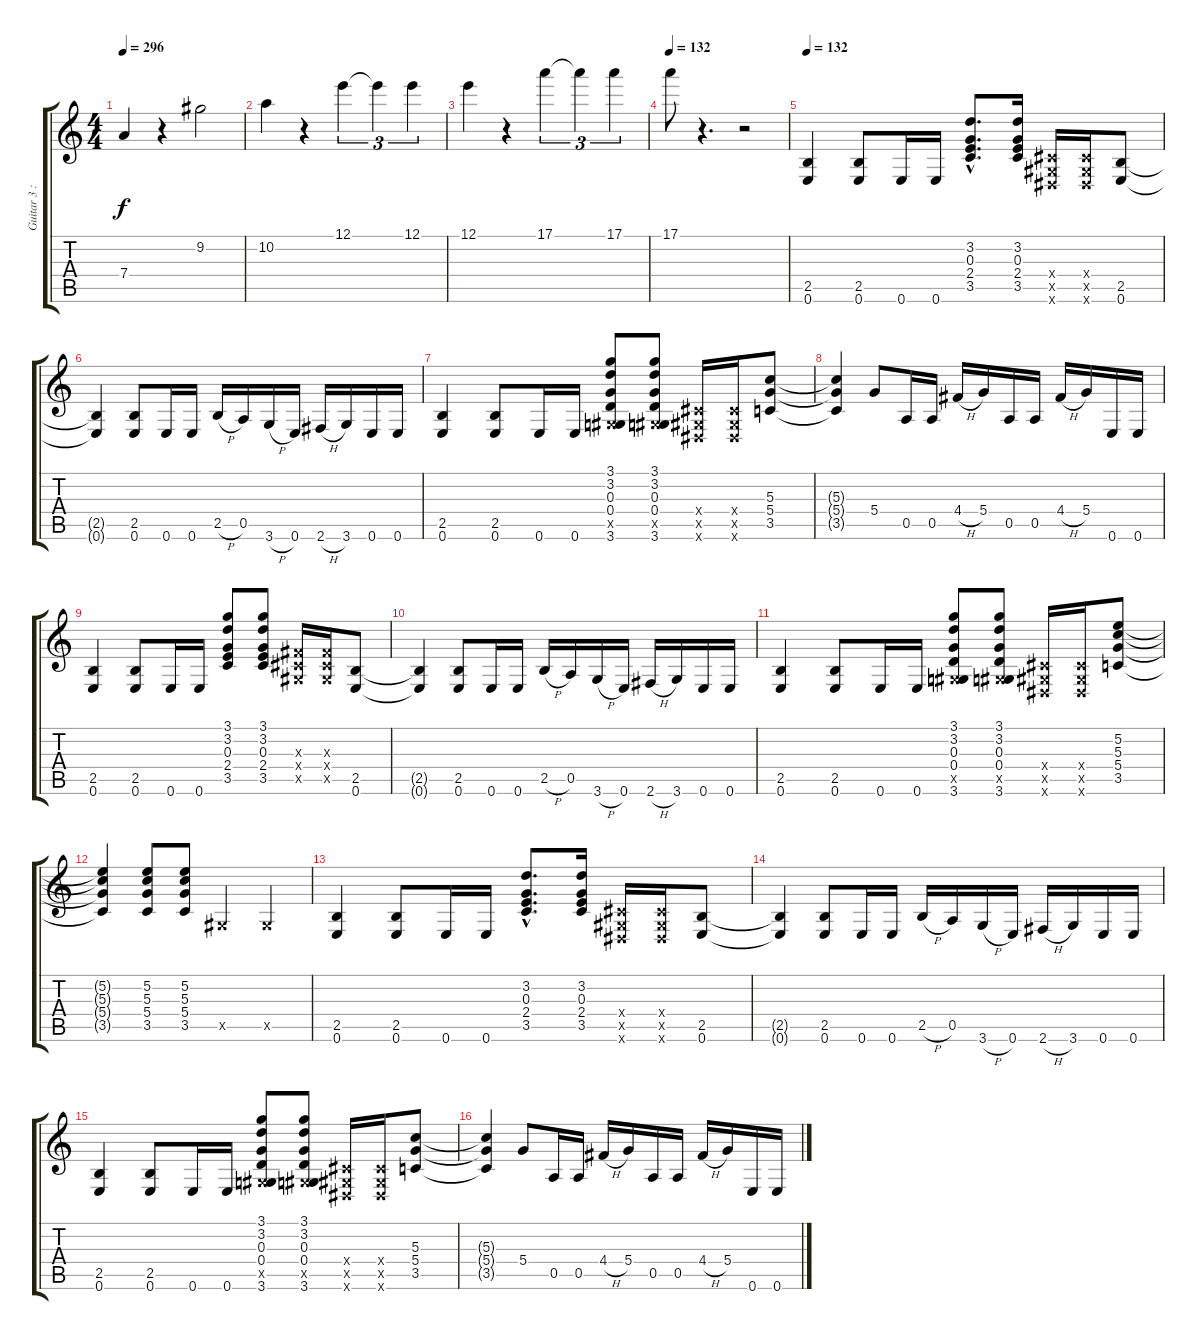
\track ("Guitar 3 : Rafael" "Guitar 3 :") {instrument overdrivenguitar}
\staff {score tabs}
\tuning (E4 B3 G3 D3 A2 E2) {hide}
\ts (4 4)
\tempo 296
\clef g2
\ks c
7.4.4{dy f} r.4 9.2.2 |
10.2.4 r.4 12.1.4{tu (3 2)} 12.1{t}.4{tu (3 2)} 12.1.4{tu (3 2)} |
12.1.4 r.4 17.1.4{tu (3 2)} 17.1{t}.4{tu (3 2)} 17.1.4{tu (3 2)} |
\tempo 132
17.1.8 r.4{d} r.2 |
\tempo 132
(2.5 0.6).4 (2.5 0.6).8 0.6.16 0.6.16 (3.2{hac} 0.3{hac} 2.4{hac} 3.5{hac}).8{d} (3.2 0.3 2.4 3.5).16 (-1.4{x} -1.5{x} -1.6{x}).16 (-1.4{x} -1.5{x} -1.6{x}).16 (2.5 0.6).8 |
(2.5{t} 0.6{t}).4 (2.5 0.6).8 0.6.16 0.6.16 2.5{h}.16 0.5.16 3.6{h}.16 0.6.16 2.6{h}.16 3.6.16 0.6.16 0.6.16 |
(2.5 0.6).4 (2.5 0.6).8 0.6.16 0.6.16 (3.1 3.2 0.3 0.4 -1.5{x} 3.6).8 (3.1 3.2 0.3 0.4 -1.5{x} 3.6).8 (-1.4{x} -1.5{x} -1.6{x}).16 (-1.4{x} -1.5{x} -1.6{x}).16 (5.3 5.4 3.5).8 |
(5.3{t} 5.4{t} 3.5{t}).4 5.4.8 0.5.16 0.5.16 4.4{h}.16 5.4.16 0.5.16 0.5.16 4.4{h}.16 5.4.16 0.6.16 0.6.16 |
(2.5 0.6).4 (2.5 0.6).8 0.6.16 0.6.16 (3.1 3.2 0.3 2.4 3.5).8 (3.1 3.2 0.3 2.4 3.5).8 (-1.3{x} -1.4{x} -1.5{x}).16 (-1.3{x} -1.4{x} -1.5{x}).16 (2.5 0.6).8 |
(2.5{t} 0.6{t}).4 (2.5 0.6).8 0.6.16 0.6.16 2.5{h}.16 0.5.16 3.6{h}.16 0.6.16 2.6{h}.16 3.6.16 0.6.16 0.6.16 |
(2.5 0.6).4 (2.5 0.6).8 0.6.16 0.6.16 (3.1 3.2 0.3 0.4 -1.5{x} 3.6).8 (3.1 3.2 0.3 0.4 -1.5{x} 3.6).8 (-1.4{x} -1.5{x} -1.6{x}).16 (-1.4{x} -1.5{x} -1.6{x}).16 (5.2 5.3 5.4 3.5).8 |
(5.2{t} 5.3{t} 5.4{t} 3.5{t}).4 (5.2 5.3 5.4 3.5).8 (5.2 5.3 5.4 3.5).8 -1.5{x}.4 -1.5{x}.4 |
(2.5 0.6).4 (2.5 0.6).8 0.6.16 0.6.16 (3.2{hac} 0.3{hac} 2.4{hac} 3.5{hac}).8{d} (3.2 0.3 2.4 3.5).16 (-1.4{x} -1.5{x} -1.6{x}).16 (-1.4{x} -1.5{x} -1.6{x}).16 (2.5 0.6).8 |
(2.5{t} 0.6{t}).4 (2.5 0.6).8 0.6.16 0.6.16 2.5{h}.16 0.5.16 3.6{h}.16 0.6.16 2.6{h}.16 3.6.16 0.6.16 0.6.16 |
(2.5 0.6).4 (2.5 0.6).8 0.6.16 0.6.16 (3.1 3.2 0.3 0.4 -1.5{x} 3.6).8 (3.1 3.2 0.3 0.4 -1.5{x} 3.6).8 (-1.4{x} -1.5{x} -1.6{x}).16 (-1.4{x} -1.5{x} -1.6{x}).16 (5.3 5.4 3.5).8 |
(5.3{t} 5.4{t} 3.5{t}).4 5.4.8 0.5.16 0.5.16 4.4{h}.16 5.4.16 0.5.16 0.5.16 4.4{h}.16 5.4.16 0.6.16 0.6.16
